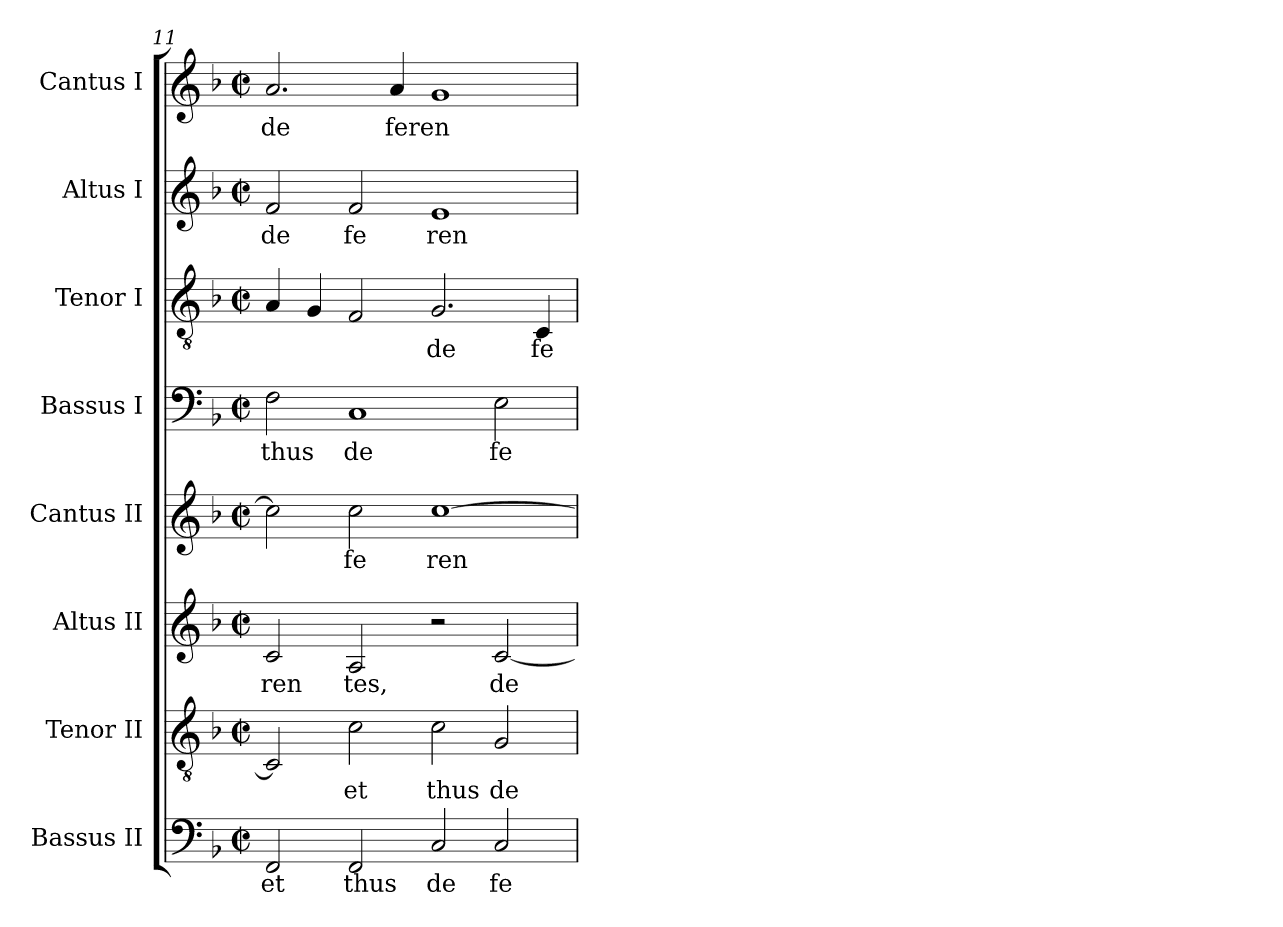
**kern	**text	**kern	**text	**kern	**text	**kern	**text	**kern	**text	**kern	**text	**kern	**text	**kern	**text
*part8	*part8	*part7	*part7	*part6	*part6	*part5	*part5	*part4	*part4	*part3	*part3	*part2	*part2	*part1	*part1
*staff8	*staff8	*staff7	*staff7	*staff6	*staff6	*staff5	*staff5	*staff4	*staff4	*staff3	*staff3	*staff2	*staff2	*staff1	*staff1
*I"Bassus II	*	*I"Tenor II	*	*I"Altus II	*	*I"Cantus II	*	*I"Bassus I	*	*I"Tenor I	*	*I"Altus I	*	*I"Cantus I	*
*clefF4	*	*clefGv2	*	*clefG2	*	*clefG2	*	*clefF4	*	*clefGv2	*	*clefG2	*	*clefG2	*
*k[b-]	*	*k[b-]	*	*k[b-]	*	*k[b-]	*	*k[b-]	*	*k[b-]	*	*k[b-]	*	*k[b-]	*
*F:	*	*F:	*	*F:	*	*F:	*	*F:	*	*F:	*	*F:	*	*F:	*
*M2/2	*	*M2/2	*	*M2/2	*	*M2/2	*	*M2/2	*	*M2/2	*	*M2/2	*	*M2/2	*
*met(c|)	*	*met(c|)	*	*met(c|)	*	*met(c|)	*	*met(c|)	*	*met(c|)	*	*met(c|)	*	*met(c|)	*
=11	=11	=11	=11	=11	=11	=11	=11	=11	=11	=11	=11	=11	=11	=11	=11
!	!LO:LY:b:cj	!	!	!	!LO:LY:b:cj	!	!	!	!LO:LY:b:cj	!	!	!	!LO:LY:b:cj	!	!LO:LY:b:cj
2FF/	et	2C/]	.	2c/	ren	2cc\]	.	2F\	thus	4A/	.	2f/	de	2.a/	de
.	.	.	.	.	.	.	.	.	.	4G/	.	.	.	.	.
!	!LO:LY:b:cj	!	!LO:LY:b:cj	!	!LO:LY:b:cj	!	!LO:LY:b:cj	!	!LO:LY:b:cj	!	!	!	!LO:LY:b:cj	!	!
2FF/	thus	2c\	et	2A/	tes,	2cc\	fe	1C	de	2F/	.	2f/	fe	.	.
!	!	!	!	!	!	!	!	!	!	!	!	!	!	!	!LO:LY:b
.	.	.	.	.	.	.	.	.	.	.	.	.	.	4a/	feren
!	!LO:LY:b:cj	!	!LO:LY:b:cj	!	!	!	!LO:LY:b:cj	!	!	!	!LO:LY:b:cj	!	!LO:LY:b:cj	!	!
2C/	de	2c\	thus	2r	.	[<1cc	ren	.	.	2.G/	de	1e	ren	1g	.
!	!LO:LY:b:cj	!	!LO:LY:b:cj	!	!LO:LY:b:cj	!	!	!	!LO:LY:b:cj	!	!	!	!	!	!
2C/	fe	2G/	de-	[>2c/	de	.	.	2E\	fe	.	.	.	.	.	.
!	!	!	!	!	!	!	!	!	!	!	!LO:LY:b:cj	!	!	!	!
.	.	.	.	.	.	.	.	.	.	4C/	fe	.	.	.	.
=	=	=	=	=	=	=	=	=	=	=	=	=	=	=	=
*-	*-	*-	*-	*-	*-	*-	*-	*-	*-	*-	*-	*-	*-	*-	*-
